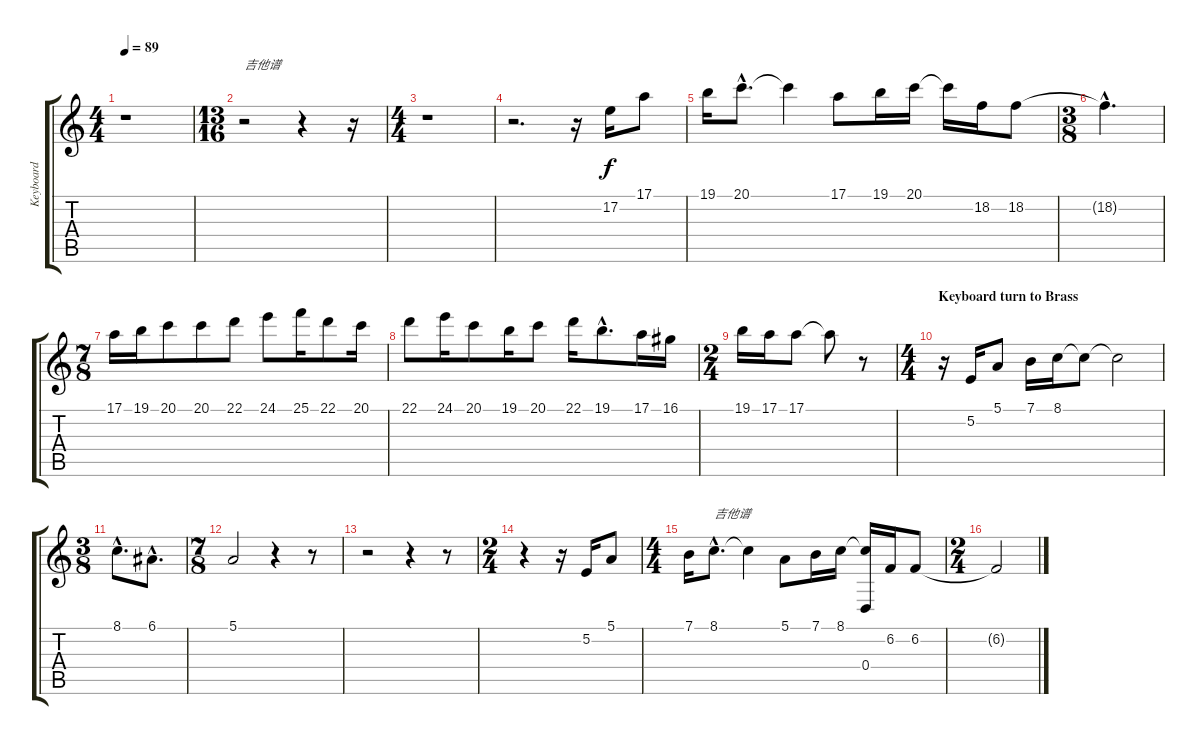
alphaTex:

\track ("Keyboard" "Keyboard") {instrument lead1square}
\staff {score tabs}
\tuning (E4 B3 G3 D3 A2 E2) {hide}
\ts (4 4)
\tempo 89
\clef g2
\ks c
r.1{dy f instrument lead1square} |
\ts (13 16)
r.2{txt "吉他谱"} r.4 r.16 |
\ts (4 4)
r.1 |
r.2{d} r.16 17.2.16 17.1.8 |
19.1.16 20.1{hac}.8{d} 20.1{t}.4 17.1.8 19.1.16 20.1.16 20.1{t}.16 18.2.16 18.2.8 |
\ts (3 8)
18.2{hac t}.4{d} |
\ts (7 8)
17.1.16 19.1.16 20.1.8 20.1.8 22.1.8 24.1.8 25.1.16 22.1.8 20.1.16 |
22.1.8 24.1.16 20.1.8 19.1.16 20.1.8 22.1.16 19.1{hac}.8{d} 17.1.16 16.1.16 |
\ts (2 4)
19.1.16 17.1.16 17.1.8 17.1{t}.8 r.8 |
\ts (4 4)
\section ("" "Keyboard turn to Brass")
r.16{volume 16 balance 9 instrument brasssection} 5.2.16 5.1.8 7.1.16 8.1.16 8.1{t}.8 8.1{t}.2 |
\ts (3 8)
8.1{hac}.8{d} 6.1{hac}.8{d} |
\ts (7 8)
5.1.2 r.4 r.8 |
r.2 r.4 r.8 |
\ts (2 4)
r.4 r.16 5.2.16 5.1.8 |
\ts (4 4)
7.1.16 8.1{hac}.8{d txt "吉他谱"} 8.1{t}.4 5.1.8 7.1.16 8.1.16 (8.1{t} 0.4).16 6.2.16 6.2.8 |
\ts (2 4)
6.2{t}.2
